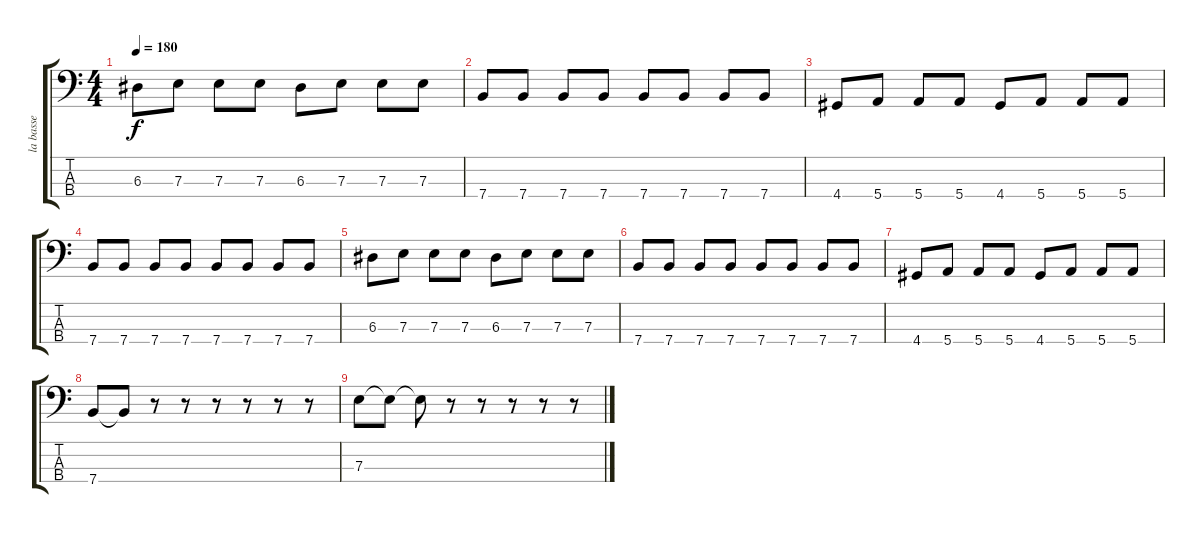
\track ("la basse" "la basse") {instrument electricbasspick}
\staff {score tabs}
\tuning (G2 D2 A1 E1) {hide}
\ts (4 4)
\tempo 180
\clef f4
\ks c
6.3.8{dy f} 7.3.8 7.3.8 7.3.8 6.3.8 7.3.8 7.3.8 7.3.8 |
7.4.8 7.4.8 7.4.8 7.4.8 7.4.8 7.4.8 7.4.8 7.4.8 |
4.4.8 5.4.8 5.4.8 5.4.8 4.4.8 5.4.8 5.4.8 5.4.8 |
7.4.8 7.4.8 7.4.8 7.4.8 7.4.8 7.4.8 7.4.8 7.4.8 |
6.3.8 7.3.8 7.3.8 7.3.8 6.3.8 7.3.8 7.3.8 7.3.8 |
7.4.8 7.4.8 7.4.8 7.4.8 7.4.8 7.4.8 7.4.8 7.4.8 |
4.4.8 5.4.8 5.4.8 5.4.8 4.4.8 5.4.8 5.4.8 5.4.8 |
7.4.8 7.4{t}.8 r.8 r.8 r.8 r.8 r.8 r.8 |
7.3.8 7.3{t}.8 7.3{t}.8 r.8 r.8 r.8 r.8 r.8
